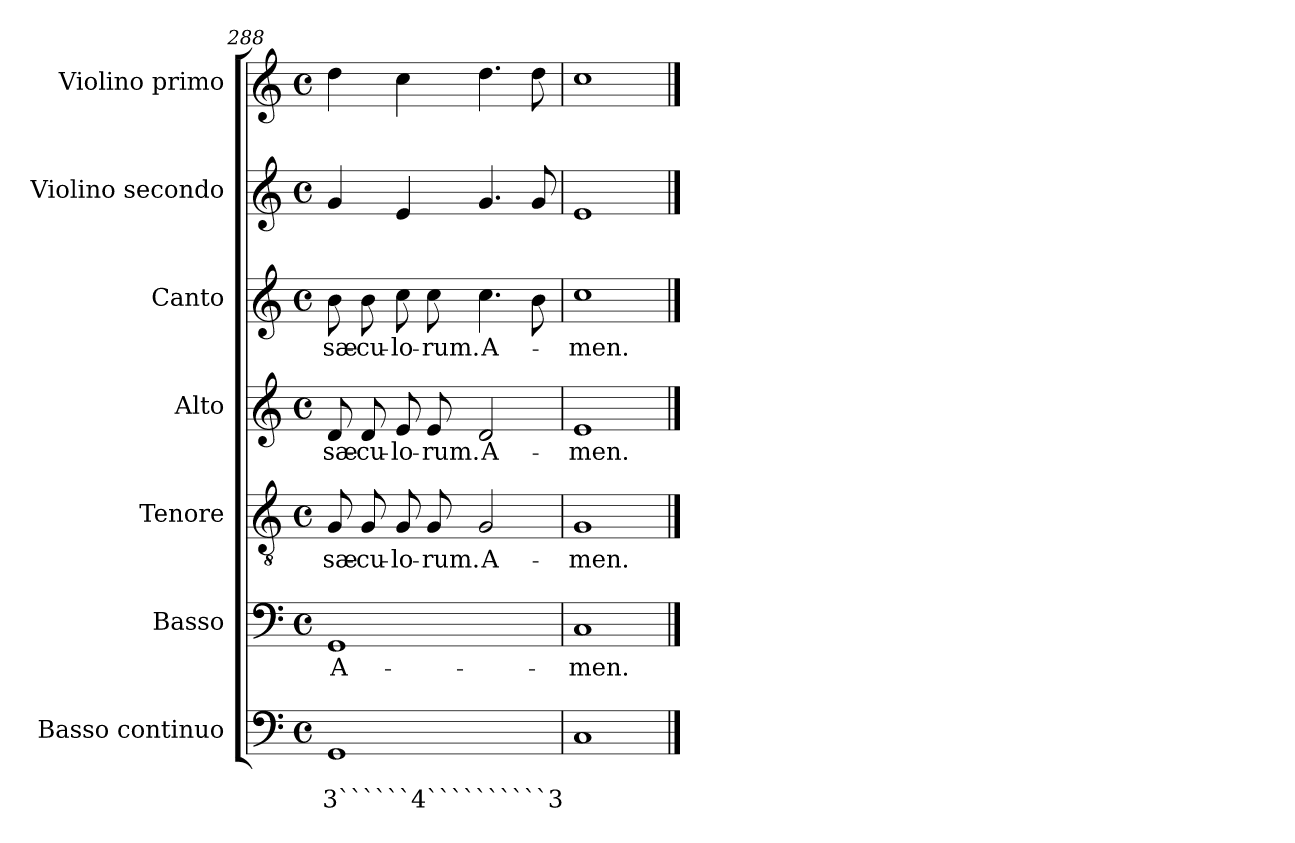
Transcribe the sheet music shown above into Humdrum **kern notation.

**kern	**text	**text	**kern	**text	**kern	**text	**kern	**text	**kern	**text	**kern	**kern
*part7	*part7	*part7	*part6	*part6	*part5	*part5	*part4	*part4	*part3	*part3	*part2	*part1
*staff7	*staff7	*staff7	*staff6	*staff6	*staff5	*staff5	*staff4	*staff4	*staff3	*staff3	*staff2	*staff1
*I"Basso continuo	*	*	*I"Basso	*	*I"Tenore	*	*I"Alto	*	*I"Canto	*	*I"Violino secondo	*I"Violino primo
*I'BC	*	*	*I'B	*	*I'T	*	*I'A	*	*I'C	*	*I'V2	*I'V1
*clefF4	*	*	*clefF4	*	*clefGv2	*	*clefG2	*	*clefG2	*	*clefG2	*clefG2
*k[]	*	*	*k[]	*	*k[]	*	*k[]	*	*k[]	*	*k[]	*k[]
*C:	*	*	*C:	*	*C:	*	*C:	*	*C:	*	*C:	*C:
*M4/4	*	*	*M4/4	*	*M4/4	*	*M4/4	*	*M4/4	*	*M4/4	*M4/4
*met(c)	*	*	*met(c)	*	*met(c)	*	*met(c)	*	*met(c)	*	*met(c)	*met(c)
=288	=288	=288	=288	=288	=288	=288	=288	=288	=288	=288	=288	=288
!	!	!LO:LY:b	!	!LO:LY:b	!	!LO:LY:b	!	!LO:LY:b	!	!LO:LY:b	!	!
1GG	.	3``````4``````````3	1GG	A-	8G/	sæ-	8d/	sæ-	8b\	sæ-	4g/	4dd\
!	!	!	!	!	!	!LO:LY:b	!	!LO:LY:b	!	!LO:LY:b	!	!
.	.	.	.	.	8G/	-cu-	8d/	-cu-	8b\	-cu-	.	.
!	!	!	!	!	!	!LO:LY:b	!	!LO:LY:b	!	!LO:LY:b	!	!
.	.	.	.	.	8G/	-lo-	8e/	-lo-	8cc\	-lo-	4e/	4cc\
!	!	!	!	!	!	!LO:LY:b	!	!LO:LY:b	!	!LO:LY:b	!	!
.	.	.	.	.	8G/	-rum.	8e/	-rum.	8cc\	-rum.	.	.
!	!	!	!	!	!	!LO:LY:b	!	!LO:LY:b	!	!LO:LY:b	!	!
.	.	.	.	.	2G/	A-	2d/	A-	4.cc\	A-	4.g/	4.dd\
.	.	.	.	.	.	.	.	.	8b\	.	8g/	8dd\
=289	=289	=289	=289	=289	=289	=289	=289	=289	=289	=289	=289	=289
!	!	!	!	!LO:LY:b	!	!LO:LY:b	!	!LO:LY:b	!	!LO:LY:b	!	!
1C	.	.	1C	-men.	1G	-men.	1e	-men.	1cc	-men.	1e	1cc
==	==	==	==	==	==	==	==	==	==	==	==	==
*-	*-	*-	*-	*-	*-	*-	*-	*-	*-	*-	*-	*-
